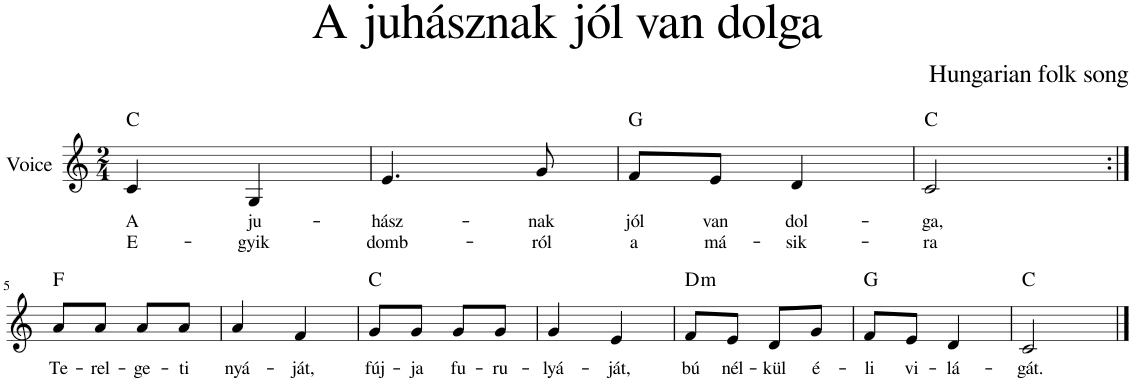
**kern	**text	**text	**harte
*part1	*part1	*part1	*part1
*staff1	*staff1	*staff1	*
*I"Voice	*	*	*
*clefG2	*	*	*
*k[]	*	*	*
*M2/4	*	*	*
=1	=1	=1	=1
!	!LO:LY:b	!LO:LY:b	!
4c/	A	E-	C:maj
!	!LO:LY:b	!LO:LY:b	!
4G/	ju-	-gyik	.
=2	=2	=2	=2
!	!LO:LY:b	!LO:LY:b	!
4.e/	-hász-	domb-	.
!	!LO:LY:b	!LO:LY:b	!
8g/	-nak	-ról	.
=3	=3	=3	=3
!	!LO:LY:b	!LO:LY:b	!
8f/L	jól	a	G:maj
!	!LO:LY:b	!LO:LY:b	!
8e/J	van	má-	.
!	!LO:LY:b	!LO:LY:b	!
4d/	dol-	-sik-	.
=4	=4	=4	=4
!	!LO:LY:b	!LO:LY:b	!
2c/	-ga,	-ra	C:maj
!!LO:LB:g=z
=5:|!	=5:|!	=5:|!	=5:|!
!	!LO:LY:b	!	!
8a/L	Te-	.	F:maj
!	!LO:LY:b	!	!
8a/J	-rel-	.	.
!	!LO:LY:b	!	!
8a/L	-ge-	.	.
!	!LO:LY:b	!	!
8a/J	-ti	.	.
=6	=6	=6	=6
!	!LO:LY:b	!	!
4a/	nyá-	.	.
!	!LO:LY:b	!	!
4f/	-ját,	.	.
=7	=7	=7	=7
!	!LO:LY:b	!	!
8g/L	fúj-	.	C:maj
!	!LO:LY:b	!	!
8g/J	-ja	.	.
!	!LO:LY:b	!	!
8g/L	fu-	.	.
!	!LO:LY:b	!	!
8g/J	-ru-	.	.
=8	=8	=8	=8
!	!LO:LY:b	!	!
4g/	-lyá-	.	.
!	!LO:LY:b	!	!
4e/	-ját,	.	.
=9	=9	=9	=9
!	!LO:LY:b	!	!LO:H:kt=m
8f/L	bú	.	D:min
!	!LO:LY:b	!	!
8e/J	nél-	.	.
!	!LO:LY:b	!	!
8d/L	-kül	.	.
!	!LO:LY:b	!	!
8g/J	é-	.	.
=10	=10	=10	=10
!	!LO:LY:b	!	!
8f/L	-li	.	G:maj
!	!LO:LY:b	!	!
8e/J	vi-	.	.
!	!LO:LY:b	!	!
4d/	-lá-	.	.
=11	=11	=11	=11
!	!LO:LY:b	!	!
2c/	-gát.	.	C:maj
==	==	==	==
*-	*-	*-	*-
